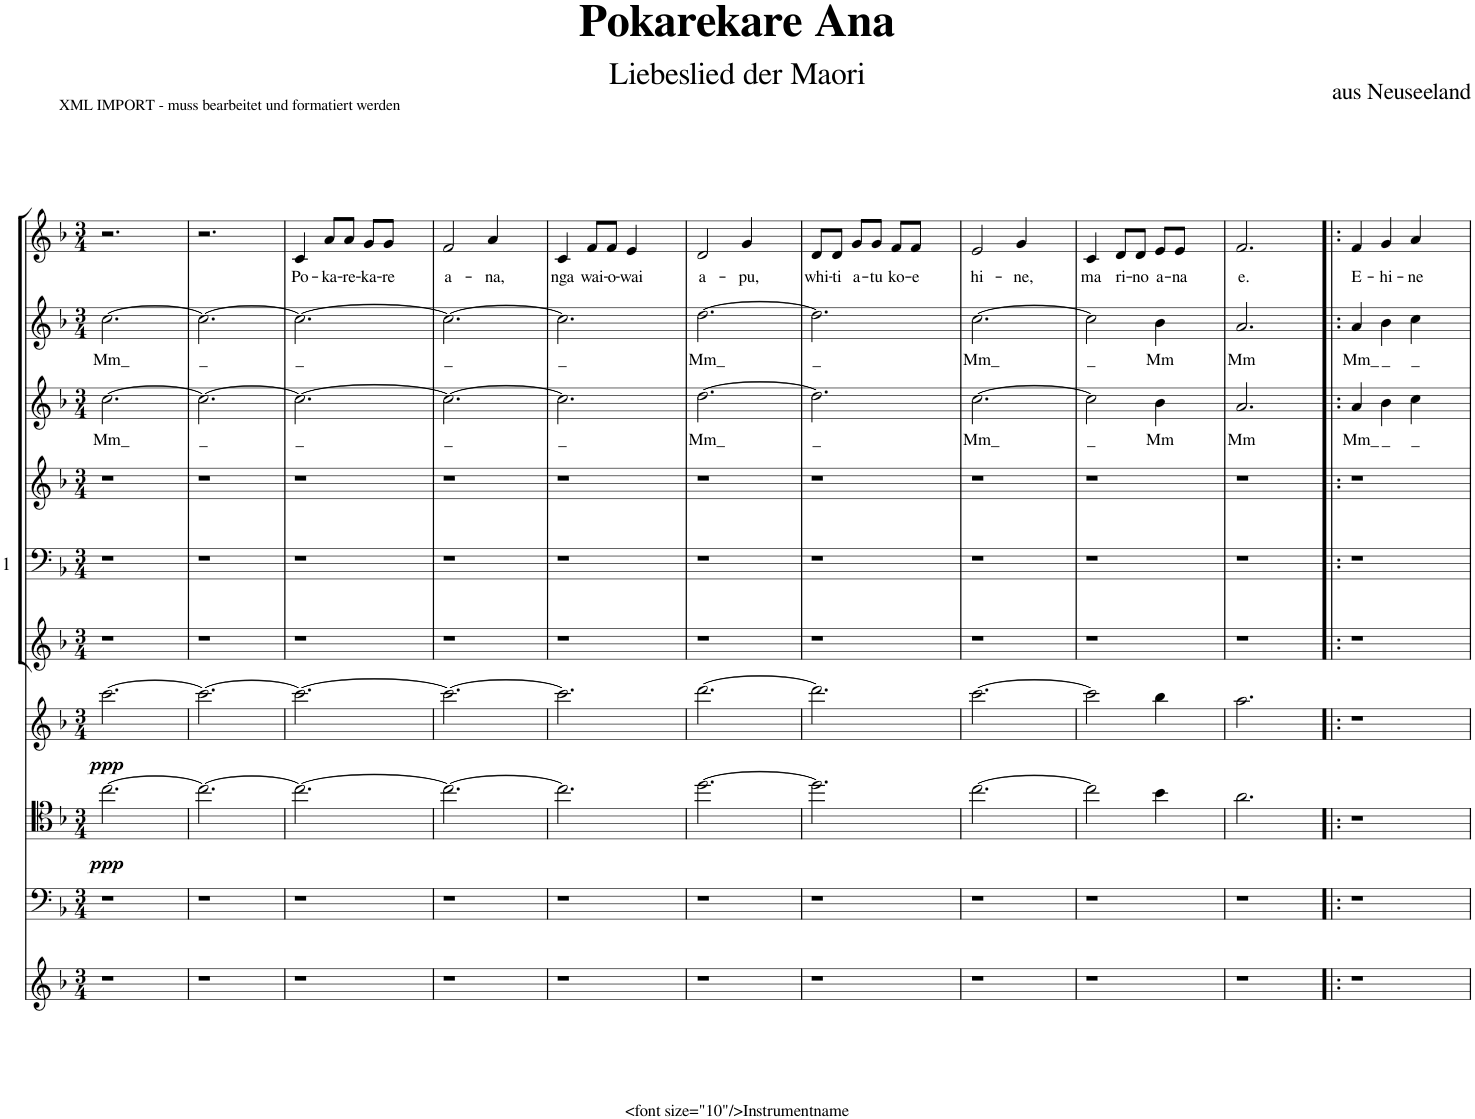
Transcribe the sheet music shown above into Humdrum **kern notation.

**kern	**kern	**kern	**dynam	**kern	**dynam	**kern	**kern	**kern	**kern	**text	**kern	**text	**kern	**text
*part10	*part9	*part8	*part8	*part7	*part7	*part6	*part5	*part4	*part3	*part3	*part2	*part2	*part1	*part1
*staff10	*staff9	*staff8	*staff8	*staff7	*staff7	*staff6	*staff5	*staff4	*staff3	*staff3	*staff2	*staff2	*staff1	*staff1
*I"Cello	*I"Viola	*I"Violin	*	*I"Violin	*	*I"Choir Aahs	*I"1	*I"Choir Aahs	*I"Choir Aahs	*	*I"Choir Aahs	*	*I"Choir Aahs	*
*clefG2	*clefF4	*clefC4	*	*clefG2	*	*clefG2	*clefF4	*clefG2	*clefG2	*	*clefG2	*	*clefG2	*
*k[b-]	*k[b-]	*k[b-]	*	*k[b-]	*	*k[b-]	*k[b-]	*k[b-]	*k[b-]	*	*k[b-]	*	*k[b-]	*
*F:	*F:	*F:	*	*F:	*	*F:	*F:	*F:	*F:	*	*F:	*	*F:	*
*M3/4	*M3/4	*M3/4	*	*M3/4	*	*M3/4	*M3/4	*M3/4	*M3/4	*	*M3/4	*	*M3/4	*
=1	=1	=1	=1	=1	=1	=1	=1	=1	=1	=1	=1	=1	=1	=1
!	!	!	!	!	!	!	!	!	!	!	!	!	!LO:TX:a:t=XML IMPORT - muss bearbeitet und formatiert werden	!
!	!	!	!LO:DY:b	!	!LO:DY:b	!	!	!	!	!LO:LY:b	!	!LO:LY:b	!	!
2.r	2.r	[2.cc\	ppp	[2.ccc\	ppp	2.r	2.r	2.r	[2.cc\	Mm_	[2.cc\	Mm_	2.r	.
4ryy	4ryy	4ryy	.	4ryy	.	4ryy	4ryy	4ryy	4ryy	.	4ryy	.	4ryy	.
=2	=2	=2	=2	=2	=2	=2	=2	=2	=2	=2	=2	=2	=2	=2
!	!	!	!	!	!	!	!	!	!	!LO:LY:b	!	!LO:LY:b	!	!
2.r	2.r	2.cc\_	.	2.ccc\_	.	2.r	2.r	2.r	2.cc\_	_	2.cc\_	_	2.r	.
4ryy	4ryy	4ryy	.	4ryy	.	4ryy	4ryy	4ryy	4ryy	.	4ryy	.	4ryy	.
=3	=3	=3	=3	=3	=3	=3	=3	=3	=3	=3	=3	=3	=3	=3
!	!	!	!	!	!	!	!	!	!	!LO:LY:b	!	!LO:LY:b	!	!LO:LY:b
2.r	2.r	2.cc\_	.	2.ccc\_	.	2.r	2.r	2.r	2.cc\_	_	2.cc\_	_	4c/	Po-
!	!	!	!	!	!	!	!	!	!	!	!	!	!	!LO:LY:b
.	.	.	.	.	.	.	.	.	.	.	.	.	8a/L	-ka-
!	!	!	!	!	!	!	!	!	!	!	!	!	!	!LO:LY:b
.	.	.	.	.	.	.	.	.	.	.	.	.	8a/J	-re-
!	!	!	!	!	!	!	!	!	!	!	!	!	!	!LO:LY:b
.	.	.	.	.	.	.	.	.	.	.	.	.	8g/L	-ka-
!	!	!	!	!	!	!	!	!	!	!	!	!	!	!LO:LY:b
.	.	.	.	.	.	.	.	.	.	.	.	.	8g/J	-re
4ryy	4ryy	4ryy	.	4ryy	.	4ryy	4ryy	4ryy	4ryy	.	4ryy	.	4ryy	.
=4	=4	=4	=4	=4	=4	=4	=4	=4	=4	=4	=4	=4	=4	=4
!	!	!	!	!	!	!	!	!	!	!LO:LY:b	!	!LO:LY:b	!	!LO:LY:b
2.r	2.r	2.cc\_	.	2.ccc\_	.	2.r	2.r	2.r	2.cc\_	_	2.cc\_	_	2f/	a-
!	!	!	!	!	!	!	!	!	!	!	!	!	!	!LO:LY:b
.	.	.	.	.	.	.	.	.	.	.	.	.	4a/	-na,
4ryy	4ryy	4ryy	.	4ryy	.	4ryy	4ryy	4ryy	4ryy	.	4ryy	.	4ryy	.
=5	=5	=5	=5	=5	=5	=5	=5	=5	=5	=5	=5	=5	=5	=5
!	!	!	!	!	!	!	!	!	!	!LO:LY:b	!	!LO:LY:b	!	!LO:LY:b
2.r	2.r	2.cc\]	.	2.ccc\]	.	2.r	2.r	2.r	2.cc\]	_	2.cc\]	_	4c/	nga
!	!	!	!	!	!	!	!	!	!	!	!	!	!	!LO:LY:b
.	.	.	.	.	.	.	.	.	.	.	.	.	8f/L	wai-
!	!	!	!	!	!	!	!	!	!	!	!	!	!	!LO:LY:b
.	.	.	.	.	.	.	.	.	.	.	.	.	8f/J	-o-
!	!	!	!	!	!	!	!	!	!	!	!	!	!	!LO:LY:b
.	.	.	.	.	.	.	.	.	.	.	.	.	4e/	-wai
4ryy	4ryy	4ryy	.	4ryy	.	4ryy	4ryy	4ryy	4ryy	.	4ryy	.	4ryy	.
=6	=6	=6	=6	=6	=6	=6	=6	=6	=6	=6	=6	=6	=6	=6
!	!	!	!	!	!	!	!	!	!	!LO:LY:b	!	!LO:LY:b	!	!LO:LY:b
2.r	2.r	[2.dd\	.	[2.ddd\	.	2.r	2.r	2.r	[2.dd\	Mm_	[2.dd\	Mm_	2d/	a-
!	!	!	!	!	!	!	!	!	!	!	!	!	!	!LO:LY:b
.	.	.	.	.	.	.	.	.	.	.	.	.	4g/	-pu,
4ryy	4ryy	4ryy	.	4ryy	.	4ryy	4ryy	4ryy	4ryy	.	4ryy	.	4ryy	.
=7	=7	=7	=7	=7	=7	=7	=7	=7	=7	=7	=7	=7	=7	=7
!	!	!	!	!	!	!	!	!	!	!LO:LY:b	!	!LO:LY:b	!	!LO:LY:b
2.r	2.r	2.dd\]	.	2.ddd\]	.	2.r	2.r	2.r	2.dd\]	_	2.dd\]	_	8d/L	whi-
!	!	!	!	!	!	!	!	!	!	!	!	!	!	!LO:LY:b
.	.	.	.	.	.	.	.	.	.	.	.	.	8d/J	-ti
!	!	!	!	!	!	!	!	!	!	!	!	!	!	!LO:LY:b
.	.	.	.	.	.	.	.	.	.	.	.	.	8g/L	a-
!	!	!	!	!	!	!	!	!	!	!	!	!	!	!LO:LY:b
.	.	.	.	.	.	.	.	.	.	.	.	.	8g/J	-tu
!	!	!	!	!	!	!	!	!	!	!	!	!	!	!LO:LY:b
.	.	.	.	.	.	.	.	.	.	.	.	.	8f/L	ko-
!	!	!	!	!	!	!	!	!	!	!	!	!	!	!LO:LY:b
.	.	.	.	.	.	.	.	.	.	.	.	.	8f/J	-e
4ryy	4ryy	4ryy	.	4ryy	.	4ryy	4ryy	4ryy	4ryy	.	4ryy	.	4ryy	.
=8	=8	=8	=8	=8	=8	=8	=8	=8	=8	=8	=8	=8	=8	=8
!	!	!	!	!	!	!	!	!	!	!LO:LY:b	!	!LO:LY:b	!	!LO:LY:b
2.r	2.r	[2.cc\	.	[2.ccc\	.	2.r	2.r	2.r	[2.cc\	Mm_	[2.cc\	Mm_	2e/	hi-
!	!	!	!	!	!	!	!	!	!	!	!	!	!	!LO:LY:b
.	.	.	.	.	.	.	.	.	.	.	.	.	4g/	-ne,
4ryy	4ryy	4ryy	.	4ryy	.	4ryy	4ryy	4ryy	4ryy	.	4ryy	.	4ryy	.
=9	=9	=9	=9	=9	=9	=9	=9	=9	=9	=9	=9	=9	=9	=9
!	!	!	!	!	!	!	!	!	!	!LO:LY:b	!	!LO:LY:b	!	!LO:LY:b
2.r	2.r	2cc\]	.	2ccc\]	.	2.r	2.r	2.r	2cc\]	_	2cc\]	_	4c/	ma
!	!	!	!	!	!	!	!	!	!	!	!	!	!	!LO:LY:b
.	.	.	.	.	.	.	.	.	.	.	.	.	8d/L	ri-
!	!	!	!	!	!	!	!	!	!	!	!	!	!	!LO:LY:b
.	.	.	.	.	.	.	.	.	.	.	.	.	8d/J	-no
!	!	!	!	!	!	!	!	!	!	!LO:LY:b	!	!LO:LY:b	!	!LO:LY:b
.	.	4b-\	.	4bb-\	.	.	.	.	4b-\	Mm	4b-\	Mm	8e/L	a-
!	!	!	!	!	!	!	!	!	!	!	!	!	!	!LO:LY:b
.	.	.	.	.	.	.	.	.	.	.	.	.	8e/J	-na
4ryy	4ryy	4ryy	.	4ryy	.	4ryy	4ryy	4ryy	4ryy	.	4ryy	.	4ryy	.
=10	=10	=10	=10	=10	=10	=10	=10	=10	=10	=10	=10	=10	=10	=10
!	!	!	!	!	!	!	!	!	!	!LO:LY:b	!	!LO:LY:b	!	!LO:LY:b
2.r	2.r	2.a\	.	2.aa\	.	2.r	2.r	2.r	2.a/	Mm	2.a/	Mm	2.f/	e.
4ryy	4ryy	4ryy	.	4ryy	.	4ryy	4ryy	4ryy	4ryy	.	4ryy	.	4ryy	.
=11!|:	=11!|:	=11!|:	=11!|:	=11!|:	=11!|:	=11!|:	=11!|:	=11!|:	=11!|:	=11!|:	=11!|:	=11!|:	=11!|:	=11!|:
!	!	!	!	!	!	!	!	!	!	!LO:LY:b	!	!LO:LY:b	!	!LO:LY:b
2.r	2.r	2.r	.	2.r	.	2.r	2.r	2.r	4a/	Mm_	4a/	Mm_	4f/	E-
!	!	!	!	!	!	!	!	!	!	!LO:LY:b	!	!LO:LY:b	!	!LO:LY:b
.	.	.	.	.	.	.	.	.	4b-\	_	4b-\	_	4g/	-hi-
!	!	!	!	!	!	!	!	!	!	!LO:LY:b	!	!LO:LY:b	!	!LO:LY:b
.	.	.	.	.	.	.	.	.	4cc\	_	4cc\	_	4a/	-ne
4ryy	4ryy	4ryy	.	4ryy	.	4ryy	4ryy	4ryy	4ryy	.	4ryy	.	4ryy	.
=	=	=	=	=	=	=	=	=	=	=	=	=	=	=
*-	*-	*-	*-	*-	*-	*-	*-	*-	*-	*-	*-	*-	*-	*-
